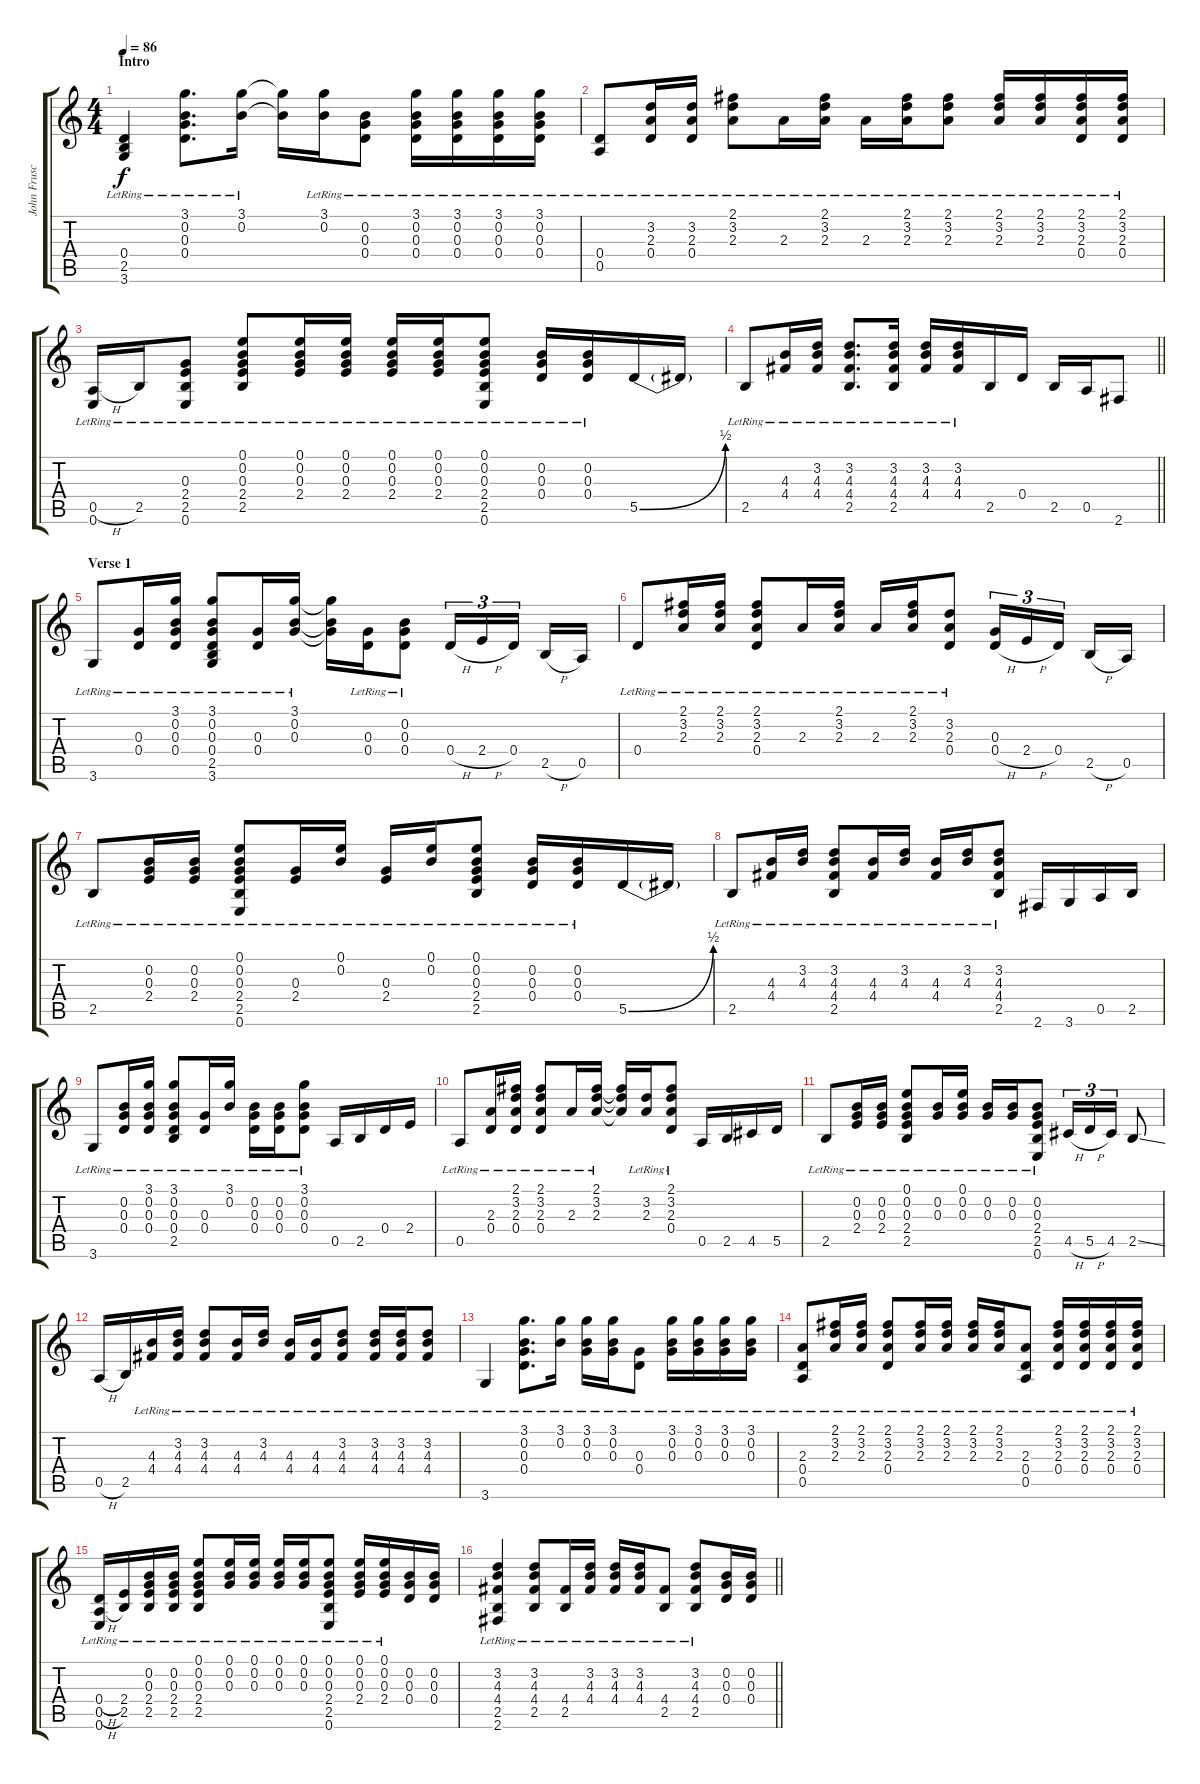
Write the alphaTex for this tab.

\track ("John Frusciante | Gtr. 1" "John Frusc") {instrument electricguitarclean}
\staff {score tabs}
\tuning (E4 B3 G3 D3 A2 E2) {hide}
\ts (4 4)
\section ("" "Intro")
\tempo 86
\clef g2
\ks c
(0.4{lr} 2.5{lr} 3.6{lr}).4{dy f instrument electricguitarclean} (3.1{lr} 0.2{lr} 0.3{lr} 0.4{lr}).8{d} (3.1{lr} 0.2{lr}).16 (3.1{t} 0.2{t}).16 (3.1{lr} 0.2{lr}).16 (0.2{lr} 0.3{lr} 0.4{lr}).8 (3.1{lr} 0.2{lr} 0.3{lr} 0.4{lr}).16 (3.1{lr} 0.2{lr} 0.3{lr} 0.4{lr}).16 (3.1{lr} 0.2{lr} 0.3{lr} 0.4{lr}).16 (3.1{lr} 0.2{lr} 0.3{lr} 0.4{lr}).16 |
(0.4{lr} 0.5{lr}).8 (3.2{lr} 2.3{lr} 0.4{lr}).16 (3.2{lr} 2.3{lr} 0.4{lr}).16 (2.1{lr} 3.2{lr} 2.3{lr}).8 2.3{lr}.16 (2.1{lr} 3.2{lr} 2.3{lr}).16 2.3{lr}.16 (2.1{lr} 3.2{lr} 2.3{lr}).16 (2.1{lr} 3.2{lr} 2.3{lr}).8 (2.1{lr} 3.2{lr} 2.3{lr}).16 (2.1{lr} 3.2{lr} 2.3{lr}).16 (2.1{lr} 3.2{lr} 2.3{lr} 0.4{lr}).16 (2.1{lr} 3.2{lr} 2.3{lr} 0.4{lr}).16 |
(0.5{h lr} 0.6{lr}).16 2.5{lr}.16 (0.3{lr} 2.4{lr} 2.5{lr} 0.6{lr}).8 (0.1{lr} 0.2{lr} 0.3{lr} 2.4{lr} 2.5{lr}).8 (0.1{lr} 0.2{lr} 0.3{lr} 2.4{lr}).16 (0.1{lr} 0.2{lr} 0.3{lr} 2.4{lr}).16 (0.1{lr} 0.2{lr} 0.3{lr} 2.4{lr}).16 (0.1{lr} 0.2{lr} 0.3{lr} 2.4{lr}).16 (0.1{lr} 0.2{lr} 0.3{lr} 2.4{lr} 2.5{lr} 0.6{lr}).8 (0.2{lr} 0.3{lr} 0.4{lr}).16 (0.2{lr} 0.3{lr} 0.4{lr}).16 5.5{be (bend 0 0 60 2)}.16 5.5{t}.16 |
\barLineRight lightlight
2.5{lr}.8 (4.3{lr} 4.4{lr}).16 (3.2{lr} 4.3{lr} 4.4{lr}).16 (3.2{lr} 4.3{lr} 4.4{lr} 2.5{lr}).8{d} (3.2{lr} 4.3{lr} 4.4{lr} 2.5{lr}).16 (3.2{lr} 4.3{lr} 4.4{lr}).16 (3.2{lr} 4.3{lr} 4.4{lr}).16 2.5.16 0.4.16 2.5.16 0.5.16 2.6.8 |
\section ("" "Verse 1")
3.6{lr}.8 (0.3{lr} 0.4{lr}).16 (3.1{lr} 0.2{lr} 0.3{lr} 0.4{lr}).16 (3.1{lr} 0.2{lr} 0.3{lr} 0.4{lr} 2.5{lr} 3.6{lr}).8 (0.3{lr} 0.4{lr}).16 (3.1{lr} 0.2{lr} 0.3{lr}).16 (3.1{t} 0.2{t} 0.3{t}).16 (0.3{lr} 0.4{lr}).16 (0.2{lr} 0.3{lr} 0.4{lr}).8 0.4{h}.16{tu (3 2)} 2.4{h}.16{tu (3 2)} 0.4.16{tu (3 2) beam splitsecondary} 2.5{h}.16 0.5.16 |
0.4{lr}.8 (2.1{lr} 3.2{lr} 2.3{lr}).16 (2.1{lr} 3.2{lr} 2.3{lr}).16 (2.1{lr} 3.2{lr} 2.3{lr} 0.4{lr}).8 2.3{lr}.16 (2.1{lr} 3.2{lr} 2.3{lr}).16 2.3{lr}.16 (2.1{lr} 3.2{lr} 2.3{lr}).16 (3.2{lr} 2.3{lr} 0.4{lr}).8 (0.3 0.4{h}).16{tu (3 2)} 2.4{h}.16{tu (3 2)} 0.4.16{tu (3 2) beam splitsecondary} 2.5{h}.16 0.5.16 |
2.5{lr}.8 (0.2{lr} 0.3{lr} 2.4{lr}).16 (0.2{lr} 0.3{lr} 2.4{lr}).16 (0.1{lr} 0.2{lr} 0.3{lr} 2.4{lr} 2.5{lr} 0.6{lr}).8 (0.3{lr} 2.4{lr}).16 (0.1{lr} 0.2{lr}).16 (0.3{lr} 2.4{lr}).16 (0.1{lr} 0.2{lr}).16 (0.1{lr} 0.2{lr} 0.3{lr} 2.4{lr} 2.5{lr}).8 (0.2{lr} 0.3{lr} 0.4{lr}).16 (0.2{lr} 0.3{lr} 0.4{lr}).16 5.5{be (bend 0 0 60 2)}.16 5.5{t}.16 |
2.5{lr}.8 (4.3{lr} 4.4{lr}).16 (3.2{lr} 4.3{lr}).16 (3.2{lr} 4.3{lr} 4.4{lr} 2.5{lr}).8 (4.3{lr} 4.4{lr}).16 (3.2{lr} 4.3{lr}).16 (4.3{lr} 4.4{lr}).16 (3.2{lr} 4.3{lr}).16 (3.2{lr} 4.3{lr} 4.4{lr} 2.5{lr}).8 2.6.16 3.6.16 0.5.16 2.5.16 |
3.6{lr}.8 (0.2{lr} 0.3{lr} 0.4{lr}).16 (3.1{lr} 0.2{lr} 0.3{lr} 0.4{lr}).16 (3.1{lr} 0.2{lr} 0.3{lr} 0.4{lr} 2.5{lr}).8 (0.3{lr} 0.4{lr}).16 (3.1{lr} 0.2{lr}).16 (0.2{lr} 0.3{lr} 0.4{lr}).16 (0.2{lr} 0.3{lr} 0.4{lr}).16 (3.1{lr} 0.2{lr} 0.3{lr} 0.4{lr}).8 0.5.16 2.5.16 0.4.16 2.4.16 |
0.5{lr}.8 (2.3{lr} 0.4{lr}).16 (2.1{lr} 3.2{lr} 2.3{lr} 0.4{lr}).16 (2.1{lr} 3.2{lr} 2.3{lr} 0.4{lr}).8 2.3{lr}.16 (2.1{lr} 3.2{lr} 2.3{lr}).16 (2.1{t} 3.2{t} 2.3{t}).16 (3.2{lr} 2.3{lr}).16 (2.1{lr} 3.2{lr} 2.3{lr} 0.4{lr}).8 0.5.16 2.5.16 4.5.16 5.5.16 |
2.5{lr}.8 (0.2{lr} 0.3{lr} 2.4{lr}).16 (0.2{lr} 0.3{lr} 2.4{lr}).16 (0.1{lr} 0.2{lr} 0.3{lr} 2.4{lr} 2.5{lr}).8 (0.2{lr} 0.3{lr}).16 (0.1{lr} 0.2{lr} 0.3{lr}).16 (0.2{lr} 0.3{lr}).16 (0.2{lr} 0.3{lr}).16 (0.2{lr} 0.3{lr} 2.4{lr} 2.5{lr} 0.6{lr}).8 4.5{h}.16{tu (3 2)} 5.5{h}.16{tu (3 2)} 4.5.16{tu (3 2)} 2.5{ss}.8 |
0.5{h}.16 2.5.16 (4.3{lr} 4.4{lr}).16 (3.2{lr} 4.3{lr} 4.4{lr}).16 (3.2{lr} 4.3{lr} 4.4{lr}).8 (4.3{lr} 4.4{lr}).16 (3.2{lr} 4.3{lr}).16 (4.3{lr} 4.4{lr}).16 (4.3{lr} 4.4{lr}).16 (3.2{lr} 4.3{lr} 4.4{lr}).8 (3.2{lr} 4.3{lr} 4.4{lr}).16 (3.2{lr} 4.3{lr} 4.4{lr}).16 (3.2{lr} 4.3{lr} 4.4{lr}).8 |
3.6{lr}.4 (3.1{lr} 0.2{lr} 0.3{lr} 0.4{lr}).8{d} (3.1{lr} 0.2{lr}).16 (3.1{lr} 0.2{lr} 0.3{lr}).16 (3.1{lr} 0.2{lr} 0.3{lr}).16 (0.3{lr} 0.4{lr}).8 (3.1{lr} 0.2{lr} 0.3{lr}).16 (3.1{lr} 0.2{lr} 0.3{lr}).16 (3.1{lr} 0.2{lr} 0.3{lr}).16 (3.1{lr} 0.2{lr} 0.3{lr}).16 |
(2.3{lr} 0.4{lr} 0.5{lr}).8 (2.1{lr} 3.2{lr} 2.3{lr}).16 (2.1{lr} 3.2{lr} 2.3{lr}).16 (2.1{lr} 3.2{lr} 2.3{lr} 0.4{lr}).8 (2.1{lr} 3.2{lr} 2.3{lr}).16 (2.1{lr} 3.2{lr} 2.3{lr}).16 (2.1{lr} 3.2{lr} 2.3{lr}).16 (2.1{lr} 3.2{lr} 2.3{lr}).16 (2.3{lr} 0.4{lr} 0.5{lr}).8 (2.1{lr} 3.2{lr} 2.3{lr} 0.4{lr}).16 (2.1{lr} 3.2{lr} 2.3{lr} 0.4{lr}).16 (2.1{lr} 3.2{lr} 2.3{lr} 0.4{lr}).16 (2.1{lr} 3.2{lr} 2.3{lr} 0.4{lr}).16 |
(0.4{h lr} 0.5{h lr} 0.6{lr}).16 (2.4{lr} 2.5{lr}).16 (0.2{lr} 0.3{lr} 2.4{lr} 2.5{lr}).16 (0.2{lr} 0.3{lr} 2.4{lr} 2.5{lr}).16 (0.1{lr} 0.2{lr} 0.3{lr} 2.4{lr} 2.5{lr}).8 (0.1{lr} 0.2{lr} 0.3{lr}).16 (0.1{lr} 0.2{lr} 0.3{lr}).16 (0.1{lr} 0.2{lr} 0.3{lr}).16 (0.1{lr} 0.2{lr} 0.3{lr}).16 (0.1{lr} 0.2{lr} 0.3{lr} 2.4{lr} 2.5{lr} 0.6{lr}).8 (0.1{lr} 0.2{lr} 0.3{lr} 2.4{lr}).16 (0.1{lr} 0.2{lr} 0.3{lr} 2.4{lr}).16 (0.2 0.3 0.4).16 (0.2 0.3 0.4).16 |
\barLineRight lightlight
(3.2{lr} 4.3{lr} 4.4{lr} 2.5{lr} 2.6{lr}).4 (3.2{lr} 4.3{lr} 4.4{lr} 2.5{lr}).8 (4.4{lr} 2.5{lr}).16 (3.2{lr} 4.3{lr} 4.4{lr}).16 (3.2{lr} 4.3{lr} 4.4{lr}).16 (3.2{lr} 4.3{lr} 4.4{lr}).16 (4.4{lr} 2.5{lr}).8 (3.2{lr} 4.3{lr} 4.4{lr} 2.5{lr}).8 (0.2 0.3 0.4).16 (0.2 0.3 0.4).16
